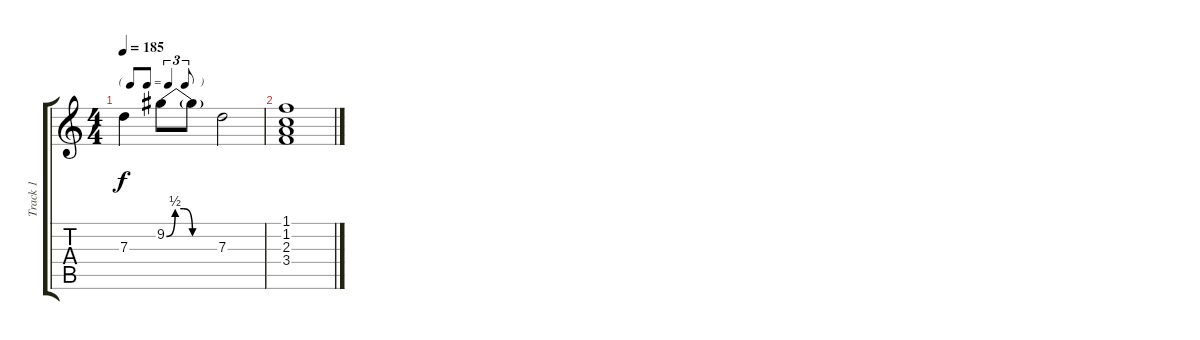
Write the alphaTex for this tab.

\track ("Track 1" "Track 1") {instrument acousticguitarsteel}
\staff {score tabs}
\tuning (E4 B3 G3 D3 A2 E2) {hide}
\ts (4 4)
\tf triplet8th
\tempo 185
\clef g2
\ks c
7.3.4{dy f} 9.2{be (custom 0 0 10 2 20 2 30 0 60 0)}.8 9.2{t}.8 7.3.2 |
(1.1 1.2 2.3 3.4).1
